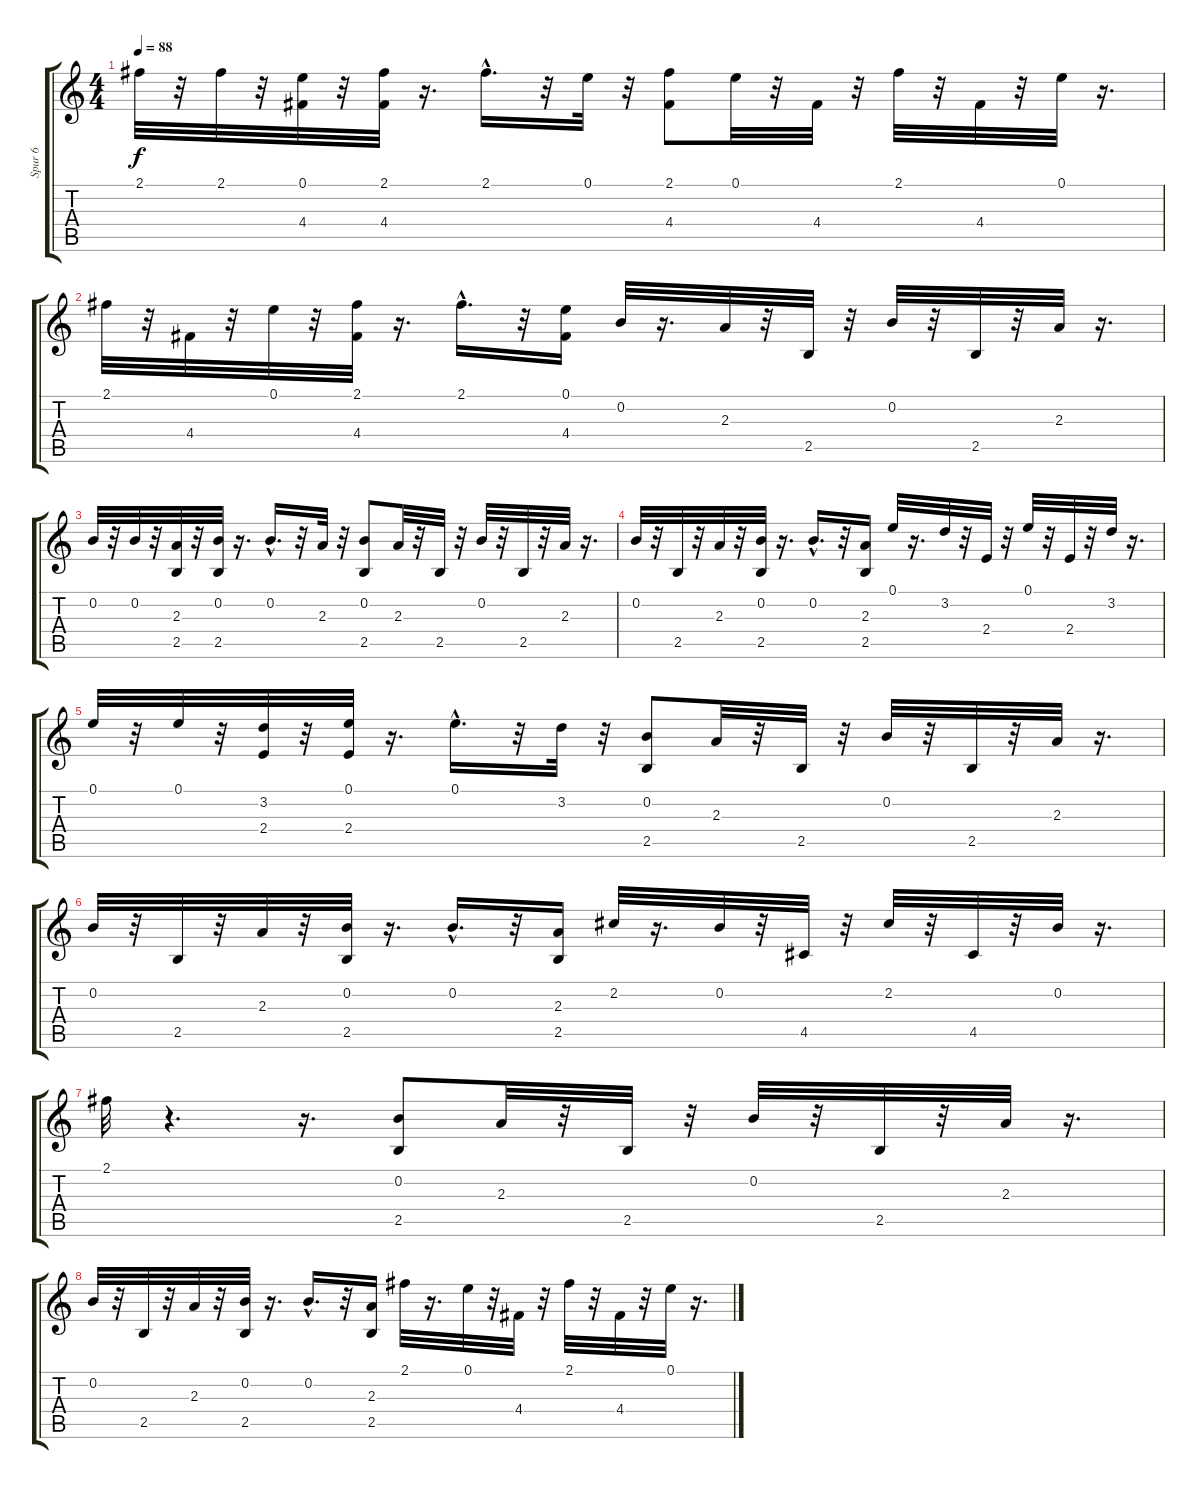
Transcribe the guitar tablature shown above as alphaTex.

\track ("Spur 6" "Spur 6") {instrument electricguitarmuted}
\staff {score tabs}
\tuning (E4 B3 G3 D3 A2 E2) {hide}
\ts (4 4)
\tempo 88
\clef g2
\ks c
2.1.32{dy f} r.32 2.1.32 r.32 (0.1 4.4).32 r.32 (2.1 4.4).32 r.16{d} 2.1{hac}.16{d} r.32 0.1.32 r.32 (2.1 4.4).8 0.1.32 r.32 4.4.32 r.32 2.1.32 r.32 4.4.32 r.32 0.1.32 r.16{d} |
2.1.32 r.32 4.4.32 r.32 0.1.32 r.32 (2.1 4.4).32 r.16{d} 2.1{hac}.16{d} r.32 (0.1 4.4).16 0.2.32 r.16{d} 2.3.32 r.32 2.5.32 r.32 0.2.32 r.32 2.5.32 r.32 2.3.32 r.16{d} |
0.2.32 r.32 0.2.32 r.32 (2.3 2.5).32 r.32 (0.2 2.5).32 r.16{d} 0.2{hac}.16{d} r.32 2.3.32 r.32 (0.2 2.5).8 2.3.32 r.32 2.5.32 r.32 0.2.32 r.32 2.5.32 r.32 2.3.32 r.16{d} |
0.2.32 r.32 2.5.32 r.32 2.3.32 r.32 (0.2 2.5).32 r.16{d} 0.2{hac}.16{d} r.32 (2.3 2.5).16 0.1.32 r.16{d} 3.2.32 r.32 2.4.32 r.32 0.1.32 r.32 2.4.32 r.32 3.2.32 r.16{d} |
0.1.32 r.32 0.1.32 r.32 (3.2 2.4).32 r.32 (0.1 2.4).32 r.16{d} 0.1{hac}.16{d} r.32 3.2.32 r.32 (0.2 2.5).8 2.3.32 r.32 2.5.32 r.32 0.2.32 r.32 2.5.32 r.32 2.3.32 r.16{d} |
0.2.32 r.32 2.5.32 r.32 2.3.32 r.32 (0.2 2.5).32 r.16{d} 0.2{hac}.16{d} r.32 (2.3 2.5).16 2.2.32 r.16{d} 0.2.32 r.32 4.5.32 r.32 2.2.32 r.32 4.5.32 r.32 0.2.32 r.16{d} |
2.1.32 r.4{d} r.16{d} (0.2 2.5).8 2.3.32 r.32 2.5.32 r.32 0.2.32 r.32 2.5.32 r.32 2.3.32 r.16{d} |
0.2.32 r.32 2.5.32 r.32 2.3.32 r.32 (0.2 2.5).32 r.16{d} 0.2{hac}.16{d} r.32 (2.3 2.5).16 2.1.32 r.16{d} 0.1.32 r.32 4.4.32 r.32 2.1.32 r.32 4.4.32 r.32 0.1.32 r.16{d}
